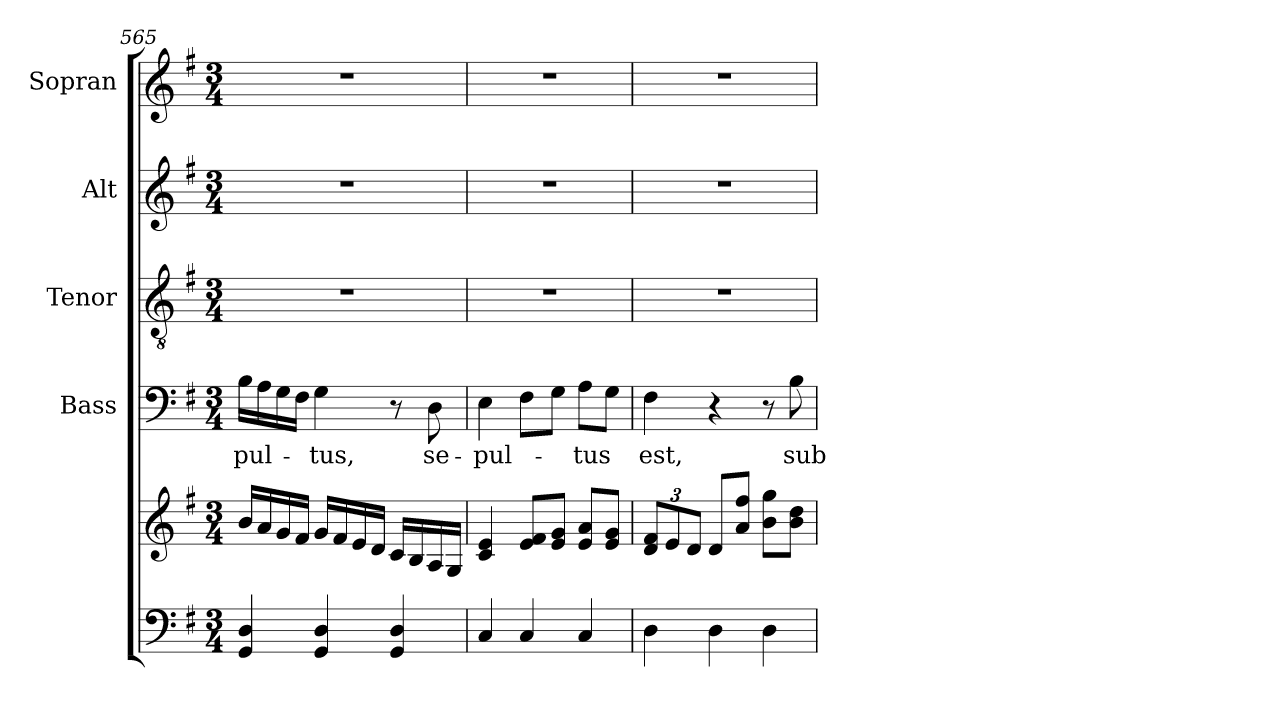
**kern	**kern	**kern	**text	**kern	**kern	**kern
*part5	*part5	*part4	*part4	*part3	*part2	*part1
*staff6	*staff5	*staff4	*staff4	*staff3	*staff2	*staff1
*	*	*I"Bass	*	*I"Tenor	*I"Alt	*I"Sopran
*	*	*I'B.	*	*I'T.	*I'A.	*I'S.
*clefF4	*clefG2	*clefF4	*	*clefGv2	*clefG2	*clefG2
*k[f#]	*k[f#]	*k[f#]	*	*k[f#]	*k[f#]	*k[f#]
*G:	*G:	*G:	*	*G:	*G:	*G:
*M3/4	*M3/4	*M3/4	*	*M3/4	*M3/4	*M3/4
=565	=565	=565	=565	=565	=565	=565
!	!	!	!LO:LY:b	!	!	!
4GG/ 4D/	16b/LL	16B\LL	-pul-	2.r	2.r	2.r
.	16a/	16A\	.	.	.	.
.	16g/	16G\	.	.	.	.
.	16f#/JJ	16F#\JJ	.	.	.	.
!	!	!	!LO:LY:b	!	!	!
4GG/ 4D/	16g/LL	4G\	-tus,	.	.	.
.	16f#/	.	.	.	.	.
.	16e/	.	.	.	.	.
.	16d/JJ	.	.	.	.	.
4GG/ 4D/	16c/LL	8r	.	.	.	.
.	16B/	.	.	.	.	.
!	!	!	!LO:LY:b	!	!	!
.	16A/	8D\	se-	.	.	.
.	16G/JJ	.	.	.	.	.
!!LO:PB:g=z
=566	=566	=566	=566	=566	=566	=566
!	!	!	!LO:LY:b	!	!	!
4C/	4c/ 4e/	4E\	-pul-	2.r	2.r	2.r
4C/	8e/ 8f#/L	8F#\L	.	.	.	.
.	8e/ 8g/J	8G\J	.	.	.	.
!	!	!	!LO:LY:b	!	!	!
4C/	8e/ 8a/L	8A\L	-tus	.	.	.
.	8e/ 8g/J	8G\J	.	.	.	.
=567	=567	=567	=567	=567	=567	=567
!	!	!	!LO:LY:b	!	!	!
4D\	12d/ 12f#/L	4F#\	est,	2.r	2.r	2.r
.	12e/	.	.	.	.	.
.	12d/J	.	.	.	.	.
4D\	8d/L	4r	.	.	.	.
.	8a/ 8ff#/J	.	.	.	.	.
4D\	8b\ 8gg\L	8r	.	.	.	.
!	!	!	!LO:LY:b	!	!	!
.	8b\ 8dd\J	8B\	sub	.	.	.
=	=	=	=	=	=	=
*-	*-	*-	*-	*-	*-	*-
